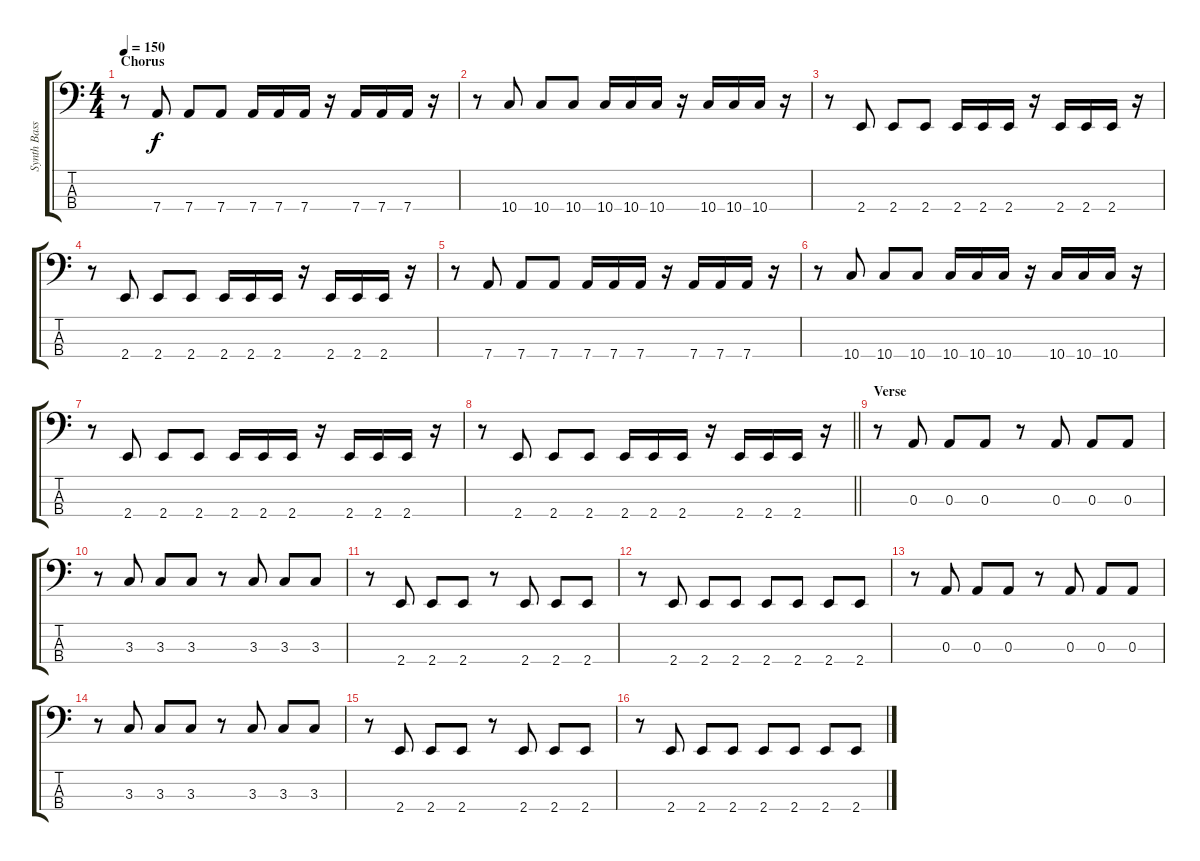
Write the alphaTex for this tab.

\track ("Synth Bass" "Synth Bass") {instrument synthbass1}
\staff {score tabs}
\tuning (G2 D2 A1 D1) {hide}
\ts (4 4)
\section ("" "Chorus")
\tempo 150
\clef f4
\ks c
r.8{dy f} 7.4.8 7.4.8 7.4.8 7.4.16 7.4.16 7.4.16 r.16 7.4.16 7.4.16 7.4.16 r.16 |
r.8 10.4.8 10.4.8 10.4.8 10.4.16 10.4.16 10.4.16 r.16 10.4.16 10.4.16 10.4.16 r.16 |
r.8 2.4.8 2.4.8 2.4.8 2.4.16 2.4.16 2.4.16 r.16 2.4.16 2.4.16 2.4.16 r.16 |
r.8 2.4.8 2.4.8 2.4.8 2.4.16 2.4.16 2.4.16 r.16 2.4.16 2.4.16 2.4.16 r.16 |
r.8 7.4.8 7.4.8 7.4.8 7.4.16 7.4.16 7.4.16 r.16 7.4.16 7.4.16 7.4.16 r.16 |
r.8 10.4.8 10.4.8 10.4.8 10.4.16 10.4.16 10.4.16 r.16 10.4.16 10.4.16 10.4.16 r.16 |
r.8 2.4.8 2.4.8 2.4.8 2.4.16 2.4.16 2.4.16 r.16 2.4.16 2.4.16 2.4.16 r.16 |
\barLineRight lightlight
r.8 2.4.8 2.4.8 2.4.8 2.4.16 2.4.16 2.4.16 r.16 2.4.16 2.4.16 2.4.16 r.16 |
\section ("" "Verse")
r.8 0.3.8 0.3.8 0.3.8 r.8 0.3.8 0.3.8 0.3.8 |
r.8 3.3.8 3.3.8 3.3.8 r.8 3.3.8 3.3.8 3.3.8 |
r.8 2.4.8 2.4.8 2.4.8 r.8 2.4.8 2.4.8 2.4.8 |
r.8 2.4.8 2.4.8 2.4.8 2.4.8 2.4.8 2.4.8 2.4.8 |
r.8 0.3.8 0.3.8 0.3.8 r.8 0.3.8 0.3.8 0.3.8 |
r.8 3.3.8 3.3.8 3.3.8 r.8 3.3.8 3.3.8 3.3.8 |
r.8 2.4.8 2.4.8 2.4.8 r.8 2.4.8 2.4.8 2.4.8 |
r.8 2.4.8 2.4.8 2.4.8 2.4.8 2.4.8 2.4.8 2.4.8
